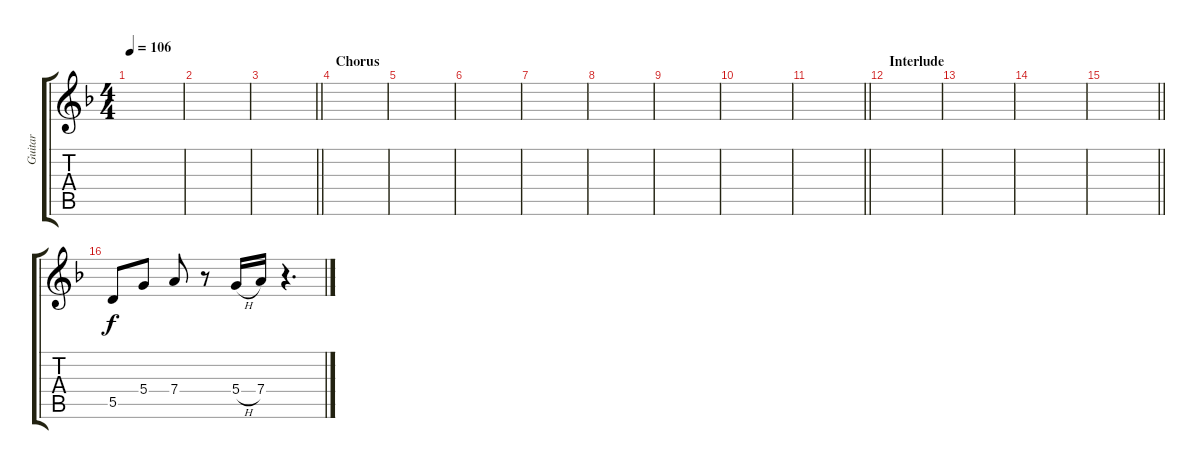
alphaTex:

\track ("Guitar" "Guitar") {instrument electricguitarclean}
\staff {score tabs}
\tuning (E4 B3 G3 D3 A2 E2) {hide}
\ts (4 4)
\tempo 106
\clef g2
\ks dminor
|
|
\barLineRight lightlight
|
\section ("" "Chorus")
|
|
|
|
|
|
|
\barLineRight lightlight
|
\section ("" "Interlude")
|
|
|
\barLineRight lightlight
|
5.5.8 5.4.8 7.4.8 r.8 5.4{h}.16 7.4.16 r.4{d}
